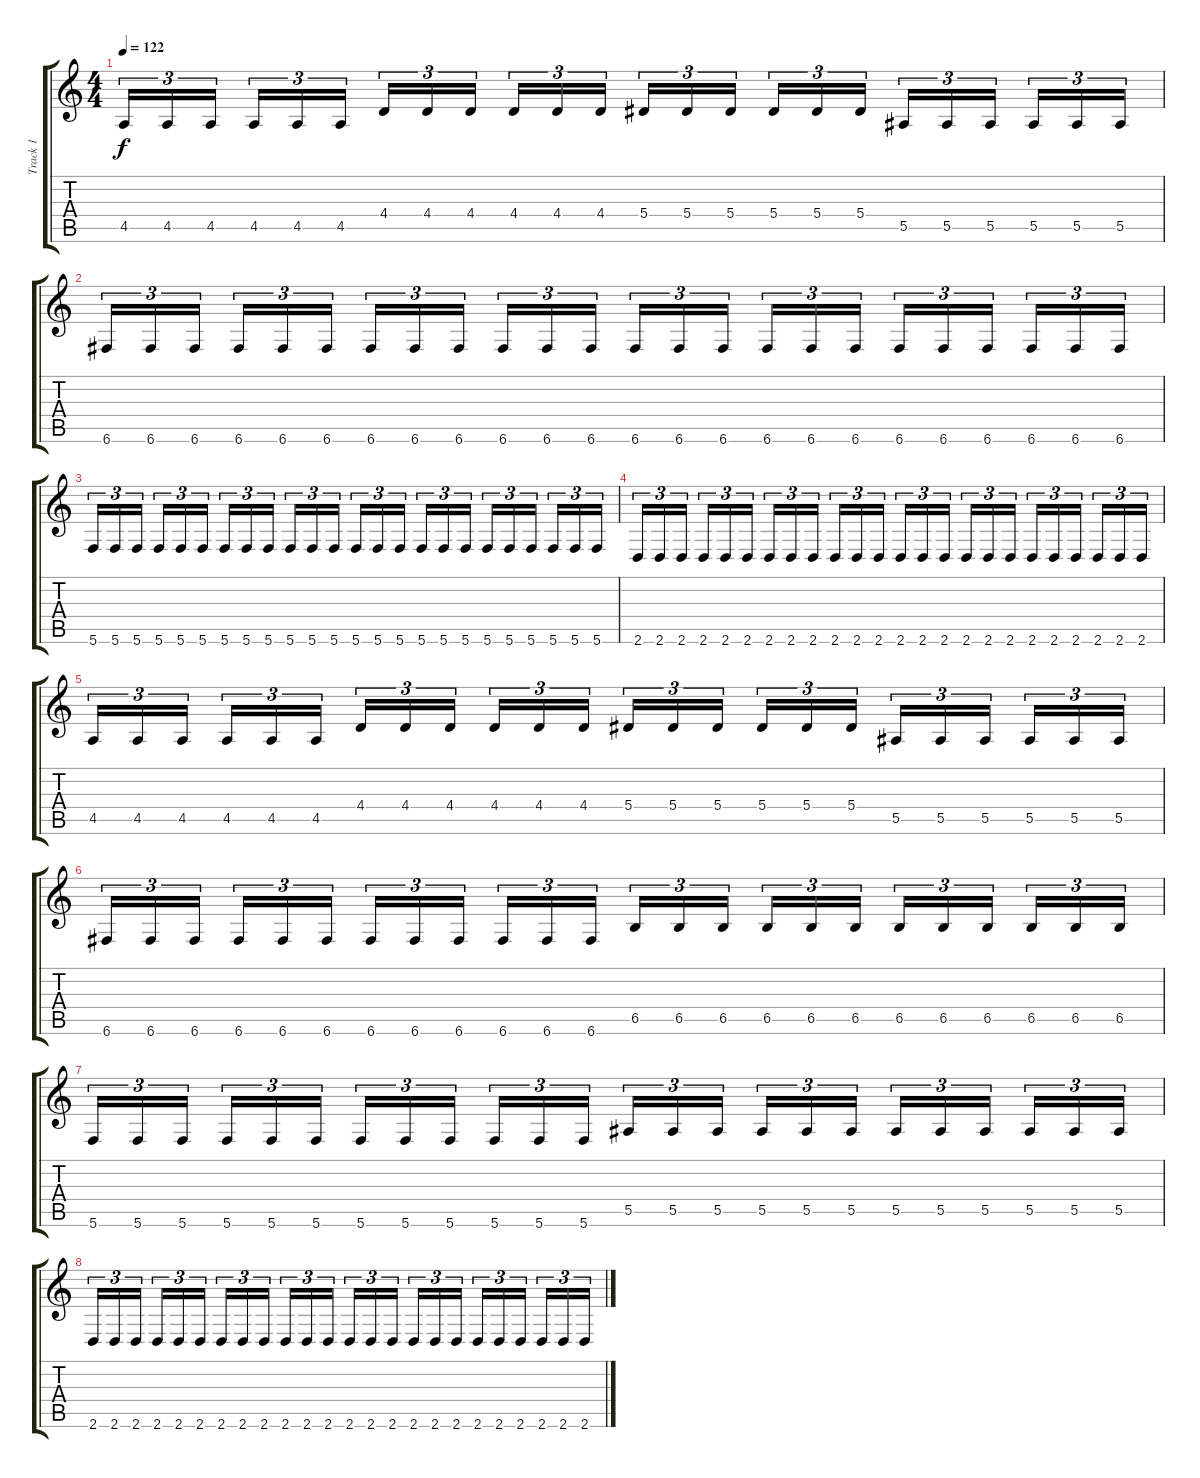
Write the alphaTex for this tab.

\track ("Track 1" "Track 1") {instrument distortionguitar}
\staff {score tabs}
\tuning (C4 G3 Eb3 Bb2 F2 C2) {hide}
\ts (4 4)
\tempo 122
\clef g2
\ks c
4.5.16{tu (3 2) dy f} 4.5.16{tu (3 2)} 4.5.16{tu (3 2)} 4.5.16{tu (3 2)} 4.5.16{tu (3 2)} 4.5.16{tu (3 2)} 4.4.16{tu (3 2)} 4.4.16{tu (3 2)} 4.4.16{tu (3 2)} 4.4.16{tu (3 2)} 4.4.16{tu (3 2)} 4.4.16{tu (3 2)} 5.4.16{tu (3 2)} 5.4.16{tu (3 2)} 5.4.16{tu (3 2)} 5.4.16{tu (3 2)} 5.4.16{tu (3 2)} 5.4.16{tu (3 2)} 5.5.16{tu (3 2)} 5.5.16{tu (3 2)} 5.5.16{tu (3 2)} 5.5.16{tu (3 2)} 5.5.16{tu (3 2)} 5.5.16{tu (3 2)} |
6.6.16{tu (3 2)} 6.6.16{tu (3 2)} 6.6.16{tu (3 2)} 6.6.16{tu (3 2)} 6.6.16{tu (3 2)} 6.6.16{tu (3 2)} 6.6.16{tu (3 2)} 6.6.16{tu (3 2)} 6.6.16{tu (3 2)} 6.6.16{tu (3 2)} 6.6.16{tu (3 2)} 6.6.16{tu (3 2)} 6.6.16{tu (3 2)} 6.6.16{tu (3 2)} 6.6.16{tu (3 2)} 6.6.16{tu (3 2)} 6.6.16{tu (3 2)} 6.6.16{tu (3 2)} 6.6.16{tu (3 2)} 6.6.16{tu (3 2)} 6.6.16{tu (3 2)} 6.6.16{tu (3 2)} 6.6.16{tu (3 2)} 6.6.16{tu (3 2)} |
5.6.16{tu (3 2)} 5.6.16{tu (3 2)} 5.6.16{tu (3 2)} 5.6.16{tu (3 2)} 5.6.16{tu (3 2)} 5.6.16{tu (3 2)} 5.6.16{tu (3 2)} 5.6.16{tu (3 2)} 5.6.16{tu (3 2)} 5.6.16{tu (3 2)} 5.6.16{tu (3 2)} 5.6.16{tu (3 2)} 5.6.16{tu (3 2)} 5.6.16{tu (3 2)} 5.6.16{tu (3 2)} 5.6.16{tu (3 2)} 5.6.16{tu (3 2)} 5.6.16{tu (3 2)} 5.6.16{tu (3 2)} 5.6.16{tu (3 2)} 5.6.16{tu (3 2)} 5.6.16{tu (3 2)} 5.6.16{tu (3 2)} 5.6.16{tu (3 2)} |
2.6.16{tu (3 2)} 2.6.16{tu (3 2)} 2.6.16{tu (3 2)} 2.6.16{tu (3 2)} 2.6.16{tu (3 2)} 2.6.16{tu (3 2)} 2.6.16{tu (3 2)} 2.6.16{tu (3 2)} 2.6.16{tu (3 2)} 2.6.16{tu (3 2)} 2.6.16{tu (3 2)} 2.6.16{tu (3 2)} 2.6.16{tu (3 2)} 2.6.16{tu (3 2)} 2.6.16{tu (3 2)} 2.6.16{tu (3 2)} 2.6.16{tu (3 2)} 2.6.16{tu (3 2)} 2.6.16{tu (3 2)} 2.6.16{tu (3 2)} 2.6.16{tu (3 2)} 2.6.16{tu (3 2)} 2.6.16{tu (3 2)} 2.6.16{tu (3 2)} |
4.5.16{tu (3 2)} 4.5.16{tu (3 2)} 4.5.16{tu (3 2)} 4.5.16{tu (3 2)} 4.5.16{tu (3 2)} 4.5.16{tu (3 2)} 4.4.16{tu (3 2)} 4.4.16{tu (3 2)} 4.4.16{tu (3 2)} 4.4.16{tu (3 2)} 4.4.16{tu (3 2)} 4.4.16{tu (3 2)} 5.4.16{tu (3 2)} 5.4.16{tu (3 2)} 5.4.16{tu (3 2)} 5.4.16{tu (3 2)} 5.4.16{tu (3 2)} 5.4.16{tu (3 2)} 5.5.16{tu (3 2)} 5.5.16{tu (3 2)} 5.5.16{tu (3 2)} 5.5.16{tu (3 2)} 5.5.16{tu (3 2)} 5.5.16{tu (3 2)} |
6.6.16{tu (3 2)} 6.6.16{tu (3 2)} 6.6.16{tu (3 2)} 6.6.16{tu (3 2)} 6.6.16{tu (3 2)} 6.6.16{tu (3 2)} 6.6.16{tu (3 2)} 6.6.16{tu (3 2)} 6.6.16{tu (3 2)} 6.6.16{tu (3 2)} 6.6.16{tu (3 2)} 6.6.16{tu (3 2)} 6.5.16{tu (3 2)} 6.5.16{tu (3 2)} 6.5.16{tu (3 2)} 6.5.16{tu (3 2)} 6.5.16{tu (3 2)} 6.5.16{tu (3 2)} 6.5.16{tu (3 2)} 6.5.16{tu (3 2)} 6.5.16{tu (3 2)} 6.5.16{tu (3 2)} 6.5.16{tu (3 2)} 6.5.16{tu (3 2)} |
5.6.16{tu (3 2)} 5.6.16{tu (3 2)} 5.6.16{tu (3 2)} 5.6.16{tu (3 2)} 5.6.16{tu (3 2)} 5.6.16{tu (3 2)} 5.6.16{tu (3 2)} 5.6.16{tu (3 2)} 5.6.16{tu (3 2)} 5.6.16{tu (3 2)} 5.6.16{tu (3 2)} 5.6.16{tu (3 2)} 5.5.16{tu (3 2)} 5.5.16{tu (3 2)} 5.5.16{tu (3 2)} 5.5.16{tu (3 2)} 5.5.16{tu (3 2)} 5.5.16{tu (3 2)} 5.5.16{tu (3 2)} 5.5.16{tu (3 2)} 5.5.16{tu (3 2)} 5.5.16{tu (3 2)} 5.5.16{tu (3 2)} 5.5.16{tu (3 2)} |
2.6.16{tu (3 2)} 2.6.16{tu (3 2)} 2.6.16{tu (3 2)} 2.6.16{tu (3 2)} 2.6.16{tu (3 2)} 2.6.16{tu (3 2)} 2.6.16{tu (3 2)} 2.6.16{tu (3 2)} 2.6.16{tu (3 2)} 2.6.16{tu (3 2)} 2.6.16{tu (3 2)} 2.6.16{tu (3 2)} 2.6.16{tu (3 2)} 2.6.16{tu (3 2)} 2.6.16{tu (3 2)} 2.6.16{tu (3 2)} 2.6.16{tu (3 2)} 2.6.16{tu (3 2)} 2.6.16{tu (3 2)} 2.6.16{tu (3 2)} 2.6.16{tu (3 2)} 2.6.16{tu (3 2)} 2.6.16{tu (3 2)} 2.6.16{tu (3 2)}
